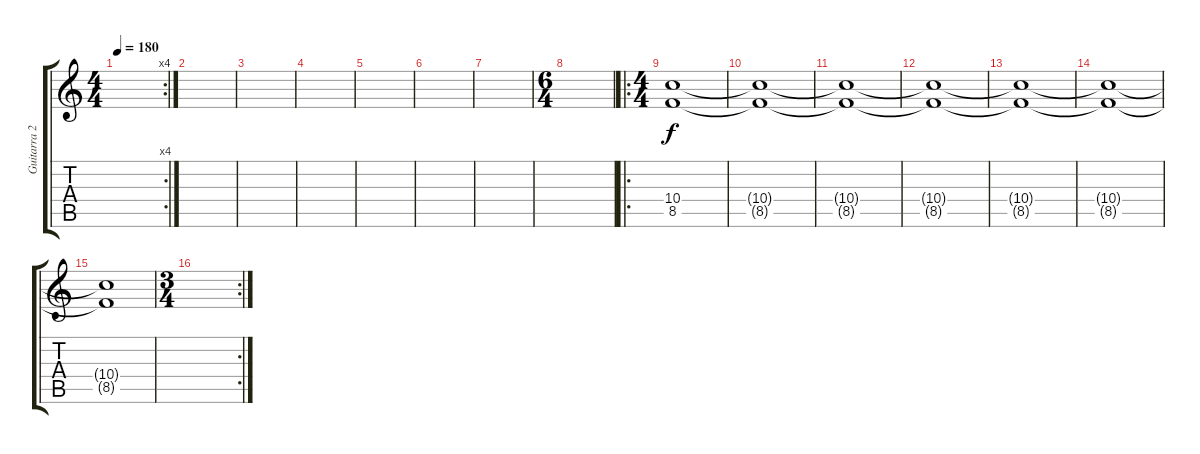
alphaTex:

\track ("Guitarra 2" "Guitarra 2") {instrument distortionguitar}
\staff {score tabs}
\tuning (E4 B3 G3 D3 A2 E2) {hide}
\rc 4
\ts (4 4)
\tempo 180
\clef g2
\ks c
|
|
|
|
|
|
|
\ts (6 4)
|
\ro
\ts (4 4)
(10.4 8.5).1{volume 10} |
(10.4{t} 8.5{t}).1{volume 10} |
(10.4{t} 8.5{t}).1{volume 9} |
(10.4{t} 8.5{t}).1{volume 8} |
(10.4{t} 8.5{t}).1{volume 7} |
(10.4{t} 8.5{t}).1{volume 6} |
(10.4{t} 8.5{t}).1{volume 6} |
\rc 2
\ts (3 4)
